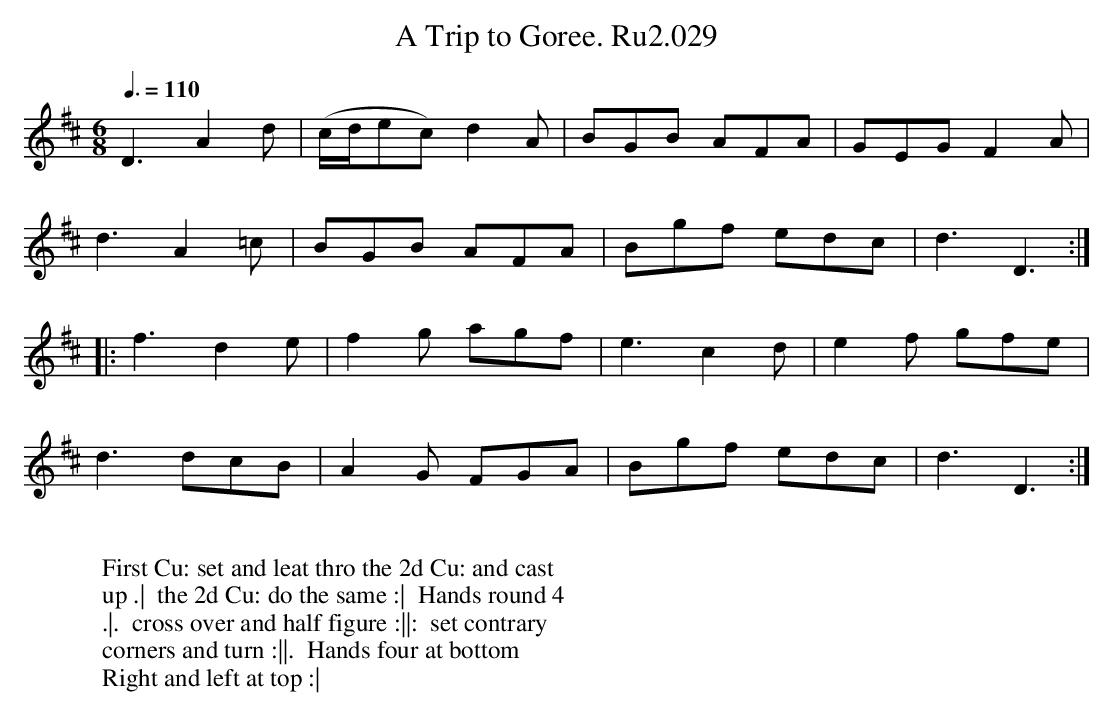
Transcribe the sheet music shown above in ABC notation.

X:1
T:Trip to Goree. Ru2.029, A
L:1/8
M:6/8
Q:3/8=110
K:D
D3 A2d|(c/d/ec) d2A|BGB AFA|GEG F2A|
d3 A2=c|BGB AFA|Bgf edc|d3 D3 :|
|: f3 d2e|f2g agf|e3 c2d|e2f gfe|
d3 dcB|A2G FGA|Bgf edc|d3D3 :|
W:
W: First Cu: set and leat thro the 2d Cu: and cast
W: up .|  the 2d Cu: do the same :|  Hands round 4
W: .|.  cross over and half figure :||:  set contrary
W: corners and turn :||.  Hands four at bottom
W: Right and left at top :|
